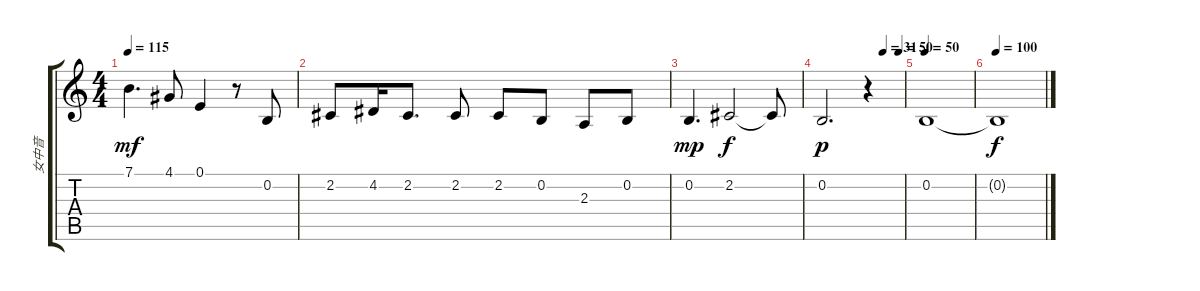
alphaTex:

\track ("女中音" "女中音") {instrument stringensemble1}
\staff {score tabs}
\tuning (E4 B3 G3 D3 A2 E2) {hide}
\ts (4 4)
\tempo 115
\clef g2
\ks c
7.1.4{d dy mf} 4.1.8 0.1.4 r.8 0.2.8 |
2.2.8 4.2.16 2.2.8{d} 2.2.8 2.2.8 0.2.8 2.3.8 0.2.8 |
0.2.4{d dy mp} 2.2.2{dy f} 2.2{t}.8 |
\tempo (31 0.75)
\tempo (50 0.9375)
0.2.2{d dy p} r.4 |
\tempo 50
0.2.1 |
\tempo 100
0.2{t}.1{dy f}
